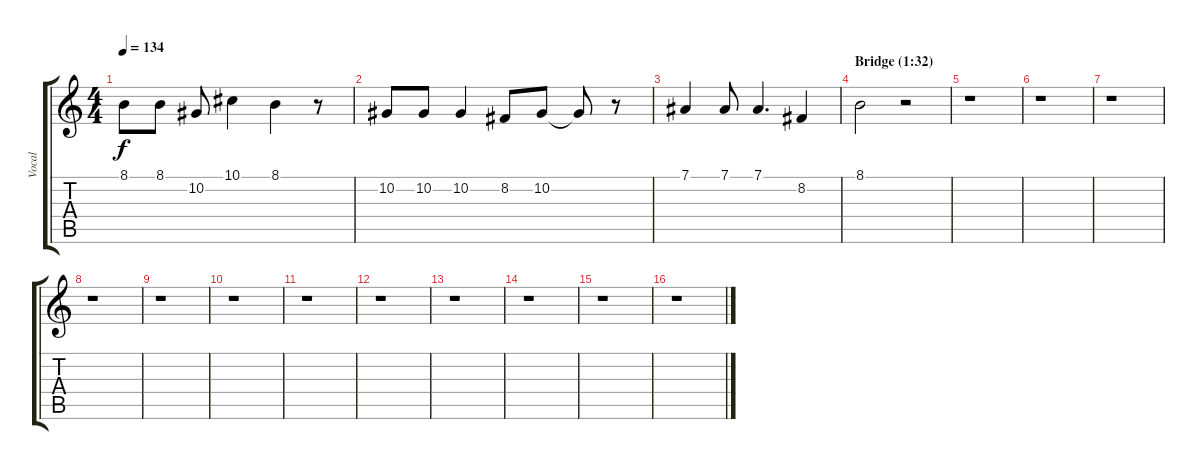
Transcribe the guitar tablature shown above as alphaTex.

\track ("Vocal" "Vocal") {instrument lead6voice}
\staff {score tabs}
\tuning (Eb4 Bb3 Gb3 Db3 Ab2 Eb2) {hide}
\ts (4 4)
\tempo 134
\clef g2
\ks c
8.1.8{dy f} 8.1.8 10.2.8 10.1.4 8.1.4 r.8 |
10.2.8 10.2.8 10.2.4 8.2.8 10.2.8 10.2{t}.8 r.8 |
7.1.4 7.1.8 7.1.4{d} 8.2.4 |
\section ("" "Bridge (1:32)")
8.1.2 r.2 |
r.1 |
r.1 |
r.1 |
r.1 |
r.1 |
r.1 |
r.1 |
r.1 |
r.1 |
r.1 |
r.1 |
r.1
